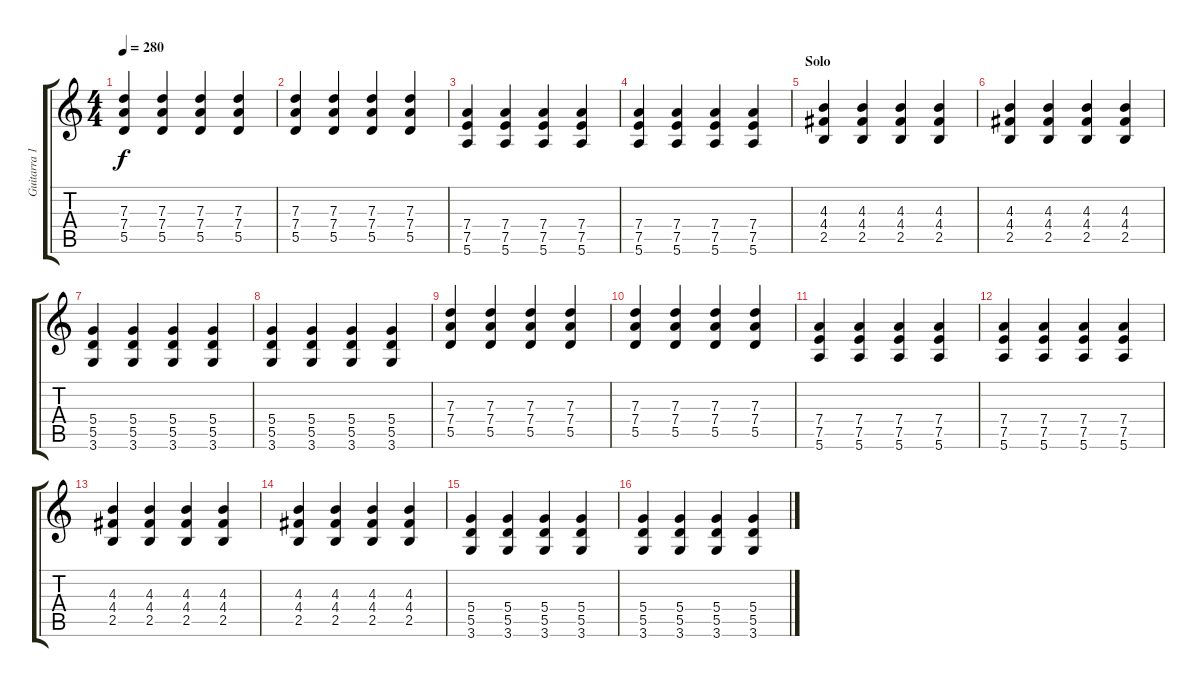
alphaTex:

\track ("Guitarra 1 - Mathias" "Guitarra 1") {instrument distortionguitar}
\staff {score tabs}
\tuning (E4 B3 G3 D3 A2 E2) {hide}
\ts (4 4)
\tempo 280
\clef g2
\ks c
(7.3 7.4 5.5).4{dy f} (7.3 7.4 5.5).4 (7.3 7.4 5.5).4 (7.3 7.4 5.5).4 |
(7.3 7.4 5.5).4 (7.3 7.4 5.5).4 (7.3 7.4 5.5).4 (7.3 7.4 5.5).4 |
(7.4 7.5 5.6).4 (7.4 7.5 5.6).4 (7.4 7.5 5.6).4 (7.4 7.5 5.6).4 |
(7.4 7.5 5.6).4 (7.4 7.5 5.6).4 (7.4 7.5 5.6).4 (7.4 7.5 5.6).4 |
\section ("" "Solo")
(4.3 4.4 2.5).4 (4.3 4.4 2.5).4 (4.3 4.4 2.5).4 (4.3 4.4 2.5).4 |
(4.3 4.4 2.5).4 (4.3 4.4 2.5).4 (4.3 4.4 2.5).4 (4.3 4.4 2.5).4 |
(5.4 5.5 3.6).4 (5.4 5.5 3.6).4 (5.4 5.5 3.6).4 (5.4 5.5 3.6).4 |
(5.4 5.5 3.6).4 (5.4 5.5 3.6).4 (5.4 5.5 3.6).4 (5.4 5.5 3.6).4 |
(7.3 7.4 5.5).4 (7.3 7.4 5.5).4 (7.3 7.4 5.5).4 (7.3 7.4 5.5).4 |
(7.3 7.4 5.5).4 (7.3 7.4 5.5).4 (7.3 7.4 5.5).4 (7.3 7.4 5.5).4 |
(7.4 7.5 5.6).4 (7.4 7.5 5.6).4 (7.4 7.5 5.6).4 (7.4 7.5 5.6).4 |
(7.4 7.5 5.6).4 (7.4 7.5 5.6).4 (7.4 7.5 5.6).4 (7.4 7.5 5.6).4 |
(4.3 4.4 2.5).4 (4.3 4.4 2.5).4 (4.3 4.4 2.5).4 (4.3 4.4 2.5).4 |
(4.3 4.4 2.5).4 (4.3 4.4 2.5).4 (4.3 4.4 2.5).4 (4.3 4.4 2.5).4 |
(5.4 5.5 3.6).4 (5.4 5.5 3.6).4 (5.4 5.5 3.6).4 (5.4 5.5 3.6).4 |
(5.4 5.5 3.6).4 (5.4 5.5 3.6).4 (5.4 5.5 3.6).4 (5.4 5.5 3.6).4
